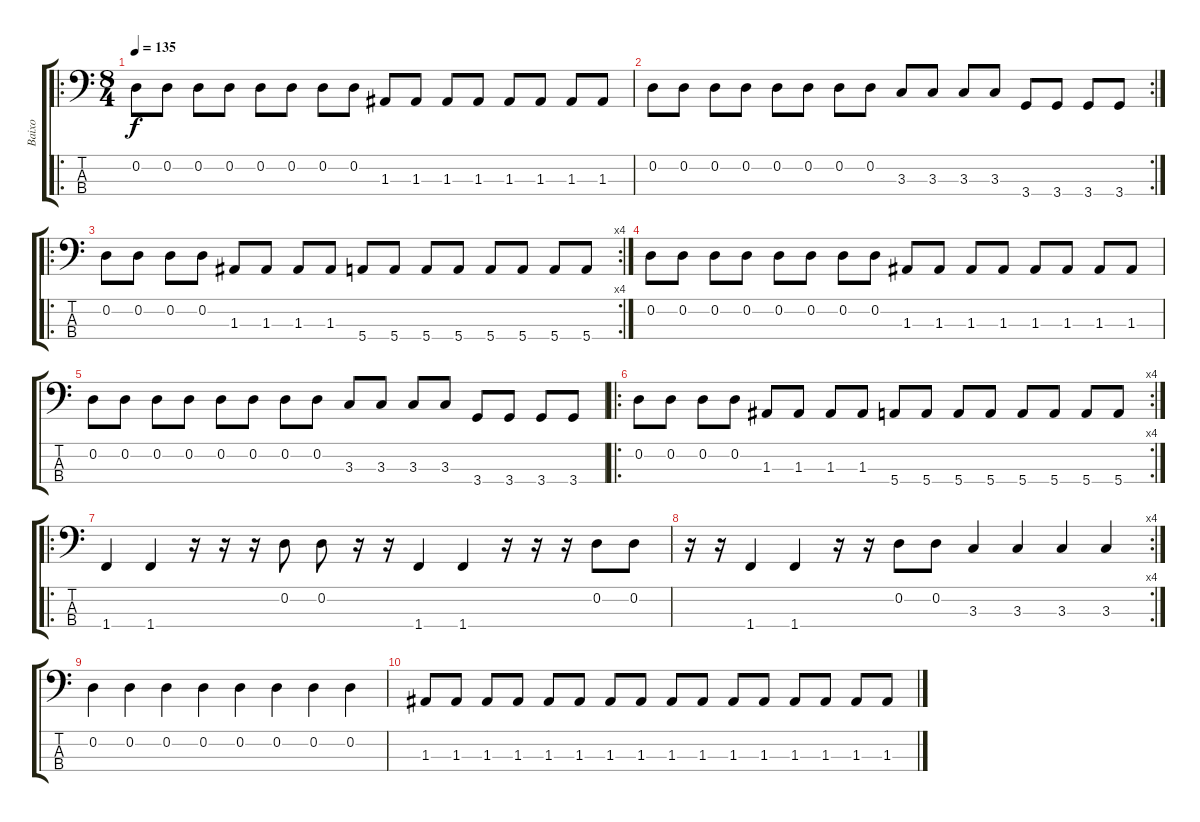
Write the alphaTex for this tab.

\track ("Baixo" "Baixo") {instrument electricbasspick}
\staff {score tabs}
\tuning (G2 D2 A1 E1) {hide}
\ro
\ts (8 4)
\tempo 135
\clef f4
\ks c
0.2.8{dy f instrument electricbasspick} 0.2.8 0.2.8 0.2.8 0.2.8 0.2.8 0.2.8 0.2.8 1.3.8 1.3.8 1.3.8 1.3.8 1.3.8 1.3.8 1.3.8 1.3.8 |
\rc 2
0.2.8 0.2.8 0.2.8 0.2.8 0.2.8 0.2.8 0.2.8 0.2.8 3.3.8 3.3.8 3.3.8 3.3.8 3.4.8 3.4.8 3.4.8 3.4.8 |
\ro
\rc 4
0.2.8 0.2.8 0.2.8 0.2.8 1.3.8 1.3.8 1.3.8 1.3.8 5.4.8 5.4.8 5.4.8 5.4.8 5.4.8 5.4.8 5.4.8 5.4.8 |
0.2.8 0.2.8 0.2.8 0.2.8 0.2.8 0.2.8 0.2.8 0.2.8 1.3.8 1.3.8 1.3.8 1.3.8 1.3.8 1.3.8 1.3.8 1.3.8 |
0.2.8 0.2.8 0.2.8 0.2.8 0.2.8 0.2.8 0.2.8 0.2.8 3.3.8 3.3.8 3.3.8 3.3.8 3.4.8 3.4.8 3.4.8 3.4.8 |
\ro
\rc 4
0.2.8 0.2.8 0.2.8 0.2.8 1.3.8 1.3.8 1.3.8 1.3.8 5.4.8 5.4.8 5.4.8 5.4.8 5.4.8 5.4.8 5.4.8 5.4.8 |
\ro
1.4.4 1.4.4 r.16 r.16 r.16 0.2.8 0.2.8 r.16 r.16 1.4.4 1.4.4 r.16 r.16 r.16 0.2.8 0.2.8 |
\rc 4
r.16 r.16 1.4.4 1.4.4 r.16 r.16 0.2.8 0.2.8 3.3.4 3.3.4 3.3.4 3.3.4 |
0.2.4 0.2.4 0.2.4 0.2.4 0.2.4 0.2.4 0.2.4 0.2.4 |
1.3.8 1.3.8 1.3.8 1.3.8 1.3.8 1.3.8 1.3.8 1.3.8 1.3.8 1.3.8 1.3.8 1.3.8 1.3.8 1.3.8 1.3.8 1.3.8
